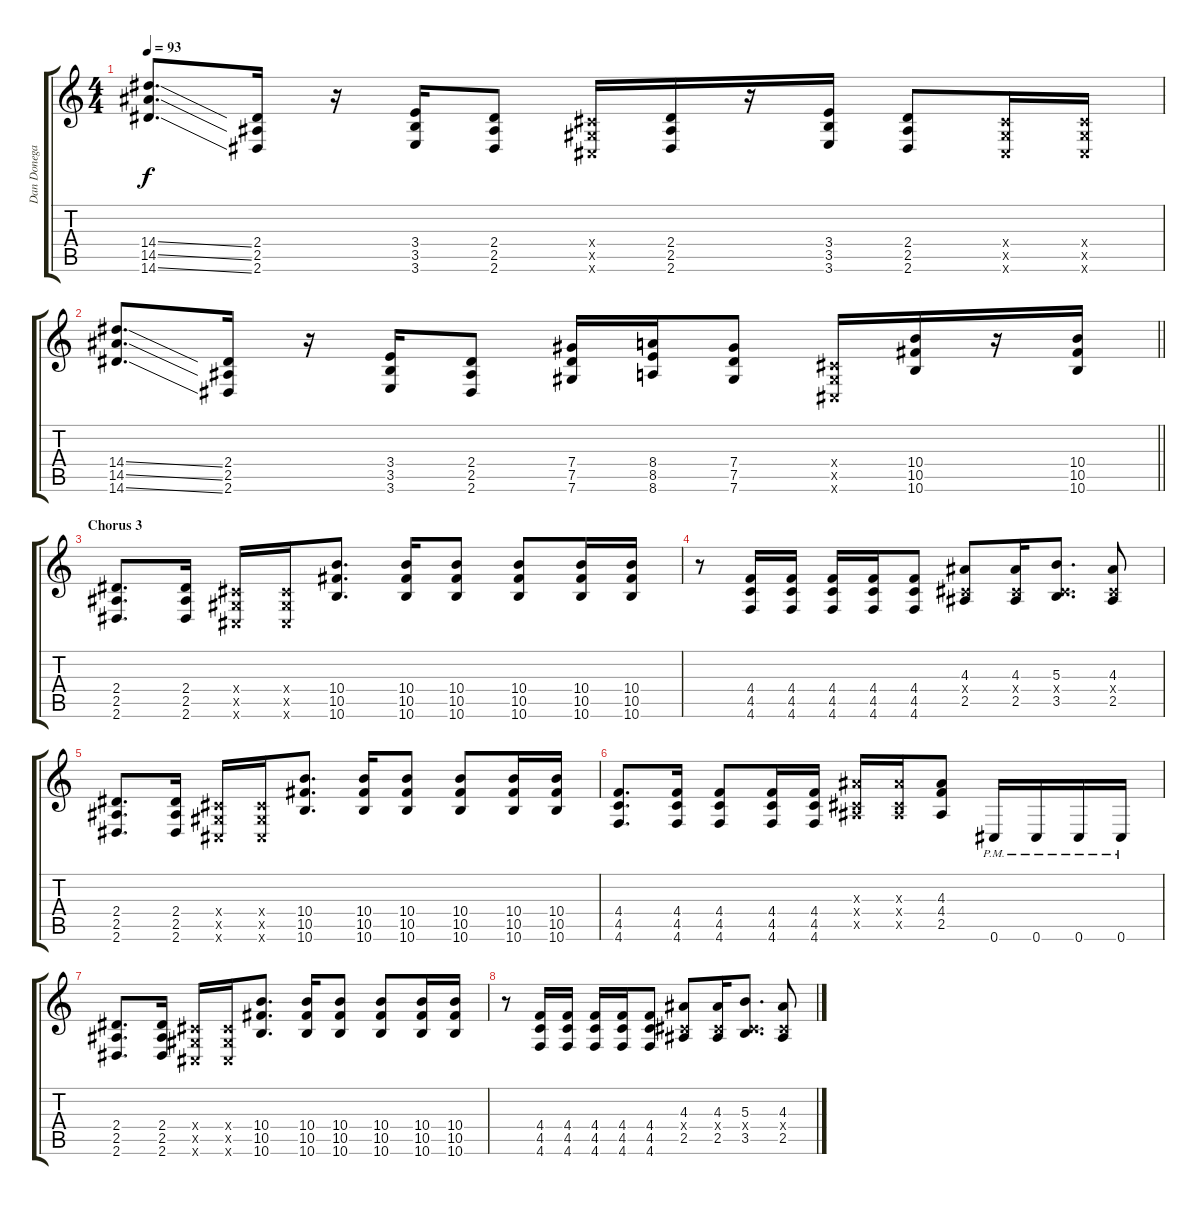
\track ("Dan Donegan" "Dan Donega") {instrument distortionguitar}
\staff {score tabs}
\tuning (Eb4 Bb3 Gb3 Db3 Ab2 Db2) {hide}
\ts (4 4)
\tempo 93
\clef g2
\ks c
(14.4{ss} 14.5{ss} 14.6{ss}).8{d dy f} (2.4 2.5 2.6).16 r.16 (3.4 3.5 3.6).16 (2.4 2.5 2.6).8 (0.4{x} 0.5{x} 0.6{x}).16 (2.4 2.5 2.6).16 r.16 (3.4 3.5 3.6).16 (2.4 2.5 2.6).8 (0.4{x} 0.5{x} 0.6{x}).16 (0.4{x} 0.5{x} 0.6{x}).16 |
\barLineRight lightlight
(14.4{ss} 14.5{ss} 14.6{ss}).8{d} (2.4 2.5 2.6).16 r.16 (3.4 3.5 3.6).16 (2.4 2.5 2.6).8 (7.4 7.5 7.6).16 (8.4 8.5 8.6).16 (7.4 7.5 7.6).8 (0.4{x} 0.5{x} 0.6{x}).16 (10.4 10.5 10.6).16 r.16 (10.4 10.5 10.6).16 |
\section ("" "Chorus 3")
(2.4 2.5 2.6).8{d} (2.4 2.5 2.6).16 (0.4{x} 0.5{x} 0.6{x}).16 (0.4{x} 0.5{x} 0.6{x}).16 (10.4 10.5 10.6).8{d} (10.4 10.5 10.6).16 (10.4 10.5 10.6).8 (10.4 10.5 10.6).8 (10.4 10.5 10.6).16 (10.4 10.5 10.6).16 |
r.8 (4.4 4.5 4.6).16 (4.4 4.5 4.6).16 (4.4 4.5 4.6).16 (4.4 4.5 4.6).16 (4.4 4.5 4.6).8 (4.3 0.4{x} 2.5).8 (4.3 0.4{x} 2.5).16 (5.3 0.4{x} 3.5).8{d} (4.3 0.4{x} 2.5).8 |
(2.4 2.5 2.6).8{d} (2.4 2.5 2.6).16 (0.4{x} 0.5{x} 0.6{x}).16 (0.4{x} 0.5{x} 0.6{x}).16 (10.4 10.5 10.6).8{d} (10.4 10.5 10.6).16 (10.4 10.5 10.6).8 (10.4 10.5 10.6).8 (10.4 10.5 10.6).16 (10.4 10.5 10.6).16 |
(4.4 4.5 4.6).8{d} (4.4 4.5 4.6).16 (4.4 4.5 4.6).8 (4.4 4.5 4.6).16 (4.4 4.5 4.6).16 (4.3{x} 0.4{x} 2.5{x}).16 (4.3{x} 0.4{x} 2.5{x}).16 (4.3 4.4 2.5).8 0.6{pm}.16 0.6{pm}.16 0.6{pm}.16 0.6{pm}.16 |
(2.4 2.5 2.6).8{d} (2.4 2.5 2.6).16 (0.4{x} 0.5{x} 0.6{x}).16 (0.4{x} 0.5{x} 0.6{x}).16 (10.4 10.5 10.6).8{d} (10.4 10.5 10.6).16 (10.4 10.5 10.6).8 (10.4 10.5 10.6).8 (10.4 10.5 10.6).16 (10.4 10.5 10.6).16 |
r.8 (4.4 4.5 4.6).16 (4.4 4.5 4.6).16 (4.4 4.5 4.6).16 (4.4 4.5 4.6).16 (4.4 4.5 4.6).8 (4.3 0.4{x} 2.5).8 (4.3 0.4{x} 2.5).16 (5.3 0.4{x} 3.5).8{d} (4.3 0.4{x} 2.5).8
